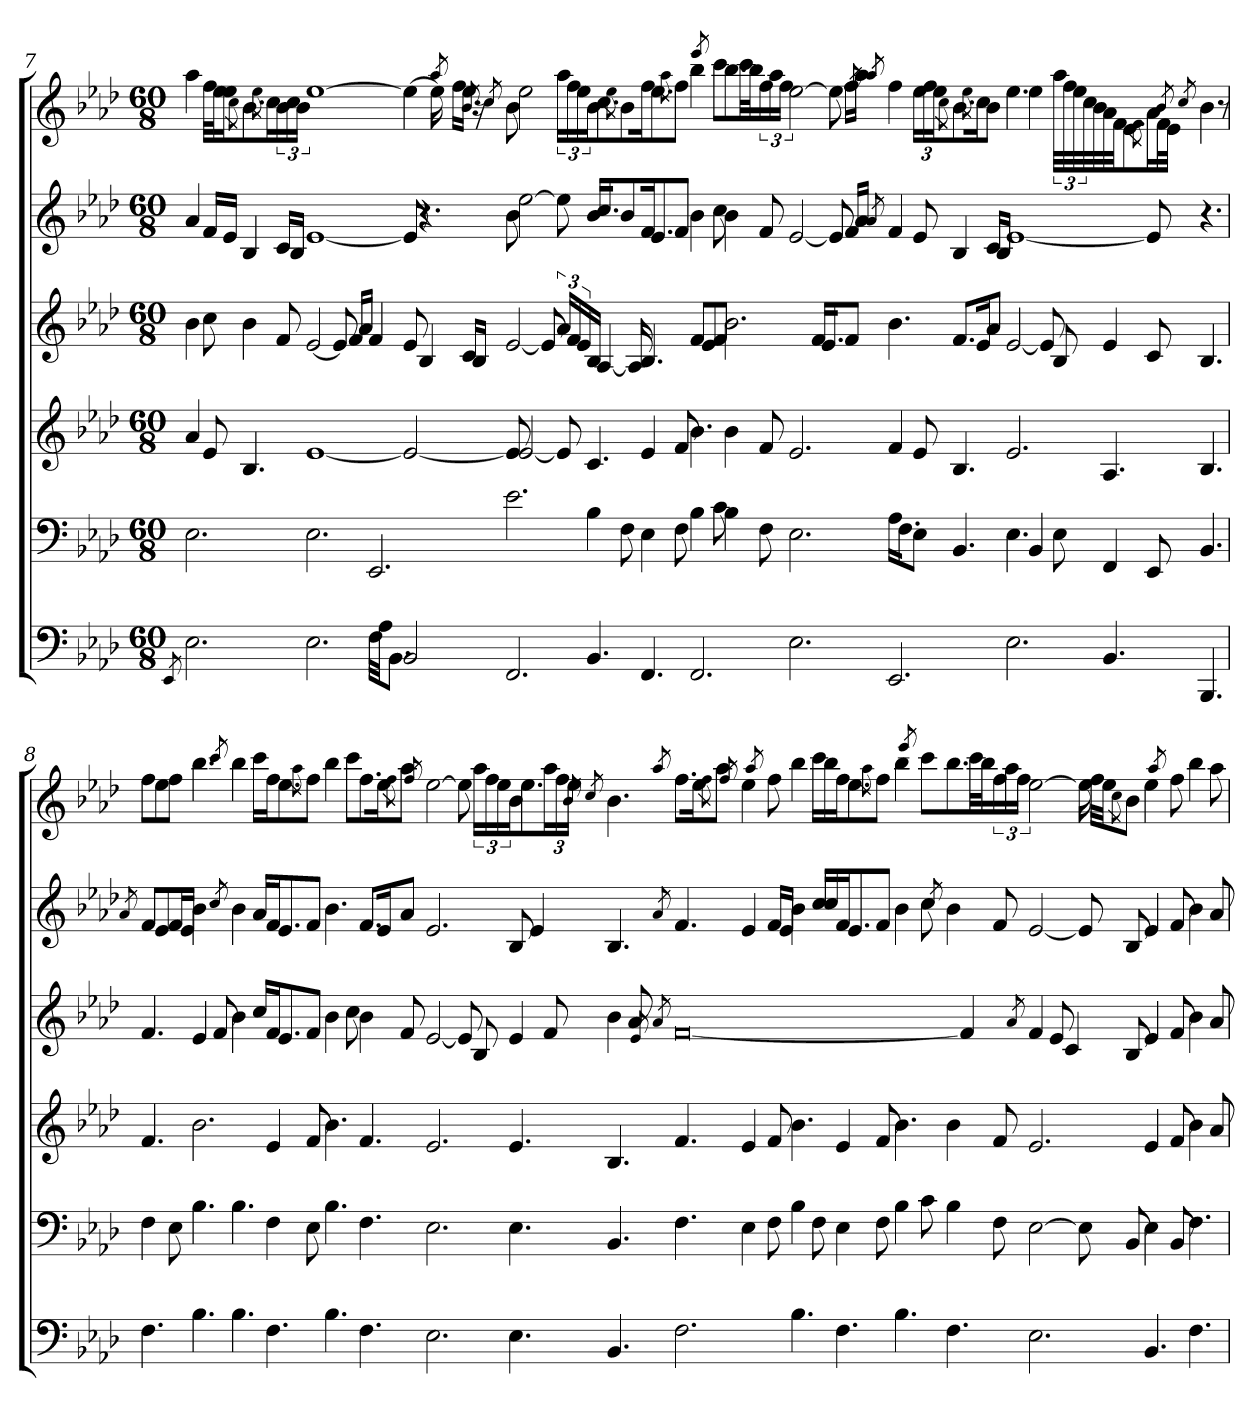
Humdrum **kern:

**kern	**kern	**kern	**kern	**kern	**kern
*part6	*part5	*part4	*part3	*part2	*part1
*staff6	*staff5	*staff4	*staff3	*staff2	*staff1
*clefF4	*clefF4	*clefG2	*clefG2	*clefG2	*clefG2
*k[b-e-a-d-]	*k[b-e-a-d-]	*k[b-e-a-d-]	*k[b-e-a-d-]	*k[b-e-a-d-]	*k[b-e-a-d-]
*M60/8	*M60/8	*M60/8	*M60/8	*M60/8	*M60/8
=7	=7	=7	=7	=7	=7
8qEE-	.	.	.	.	.
2.E-	2.E-	4a-	4b-	4a-	4aa-
.	.	8e-	8cc	16f/LL	32ff\LLL
.	.	.	.	.	32ee-\J
.	.	.	.	16e-/JJ	16ee-\J
.	.	.	.	.	8qcc\
.	.	4.B-	4b-	4B-	8.b-\
.	.	.	.	.	8qee-\
.	.	.	.	.	16cc\L
.	.	.	8f	16c/LL	24b-\
.	.	.	.	.	24cc\
.	.	.	.	16B-/JJ	.
.	.	.	.	.	24b-\JJ
2.E-	2.E-	[1e-	[2e-	[1e-	[1ee-
.	.	.	8e-]	.	.
.	.	.	16f/LL	.	.
.	.	.	16a-/JJ	.	.
32F\LLL	2.EE-	.	4f	.	.
32A-\JJ	.	.	.	.	.
8.BB-\J	.	.	.	.	.
2BB-	.	2e-_	8e-	8e-]	4ee-_
.	.	.	4B-	4.r	.
.	.	.	.	.	16ee-]
.	.	.	.	.	8qaa-
.	.	.	.	.	16ff\LL
.	.	.	16c/LL	.	16ee-\JJ
.	.	.	16B-/JJ	.	16r
.	.	.	.	.	8qb-
.	.	.	.	.	8qcc
2.FF	2.e-	8e-]	[2e-	8b-	8b-
.	.	[2e-	.	[2ee-	2ee-
.	.	.	8e-]	.	.
.	.	8e-]	24a-/LL	8ee-]	24aa-\LL
.	.	.	24f/	.	24ff\
.	.	.	24e-/	.	24ee-\
4.BB-	4B-	4.c	16B-/JJ	16b-/KL	16b-\J
.	.	.	[4A-	8.cc/	8.cc\
.	.	.	.	.	8qee-\
.	8F	.	.	8b-/	8b-\
.	.	.	16A-]	.	.
4.FF	4E-	4e-	4.B-	16f/K	16ff\K
.	.	.	.	8.e-/	8.ee-\
.	.	.	.	.	8qaa-\
.	8F	8f	.	8f/J	8ff\J
2.FF	4B-	4.b-	8f/L	4b-	4bb-
.	.	.	8e-/	.	.
.	.	.	.	.	8qeee-
.	8c	.	8f/J	8cc	8ccc\L
.	4B-	4b-	2.b-	4b-	8.bb-\
.	.	.	.	.	32ccc\LL
.	.	.	.	.	32bb-\J
.	8F	8f	.	8f	24ff\
.	.	.	.	.	24aa-\
.	.	.	.	.	24ff\JJ
2.E-	2.E-	2.e-	.	[2e-	[2ee-
.	.	.	16f/KL	.	.
.	.	.	8.e-/	.	.
.	.	.	.	8e-]	8ee-]
.	.	.	8f/J	16f/LL	16ff\LL
.	.	.	.	16a-/JJ	16aa-\JJ
.	.	.	.	.	8qff
.	.	.	.	8qa-	8qaa-
2.EE-	16A-\KL	4f	4.b-	4f	4ff
.	8.F\	.	.	.	.
.	8E-\J	8e-	.	8e-	24ee-\LL
.	.	.	.	.	24ff\
.	.	.	.	.	24ee-\J
.	.	.	.	.	8qcc\
.	4.BB-	4.B-	8.f/L	4B-	8.b-\
.	.	.	.	.	8qee-\
.	.	.	16e-/K	.	16cc\K
.	.	.	8a-/J	16c/LL	8b-\J
.	.	.	.	16B-/JJ	.
2.E-	4.E-	2.e-	[2e-	[1e-	4.ee-
.	4BB-	.	.	.	4ee-
.	.	.	8e-]	.	.
.	8E-	.	8B-	.	48aa-\LLL
.	.	.	.	.	48ff\
.	.	.	.	.	48ee-\
.	.	.	.	.	32cc\
.	.	.	.	.	32b-\
4.BB-	4FF	4.A-	4e-	.	32a-\
.	.	.	.	.	32f\JJ
.	.	.	.	.	8.e-\
.	.	.	.	.	8qf\
.	8EE-	.	8c	8e-]	16a-\L
.	.	.	.	.	32f\L
.	.	.	.	.	32e-\JJJ
.	.	.	.	.	8qb-
.	.	.	.	.	8qcc
4.BBB-	4.BB-	4.B-	4.B-	4.r	4b-
.	.	.	.	.	8r
=8	=8	=8	=8	=8	=8
.	.	.	.	8qa-	.
4.F	4F	4.f	4.f	8f/L	8ff\L
.	.	.	.	8e-/	8ee-\
.	8E-	.	.	16f/L	8ff\J
.	.	.	.	16e-/JJ	.
4.B-	4.B-	2.b-	4e-	4.b-	4.bb-
.	.	.	8f	.	.
.	.	.	.	8qcc	8qccc
4.B-	4.B-	.	4b-	4b-	4bb-
.	.	.	8cc/L	8a-/L	8ccc\L
4.F	4F	4e-	16f/K	16f/K	16ff\K
.	.	.	8.e-/	8.e-/	8.ee-\
.	.	.	.	.	8qaa-\
.	8E-	8f	8f/J	8f/J	8ff\J
4.B-	4.B-	4.b-	4b-	4.b-	4bb-
.	.	.	8cc	.	8ccc\L
4.F	4.F	4.f	4b-	8.f/L	8.ff\
.	.	.	.	16e-/K	16ee-\K
.	.	.	.	.	8qff\
.	.	.	8f	8a-/J	8aa-\J
.	.	.	.	.	8qff
2.E-	2.E-	2.e-	[2e-	2.e-	[2ee-
.	.	.	8e-]	.	8ee-]
.	.	.	8B-	.	24aa-\LL
.	.	.	.	.	24ff\
.	.	.	.	.	24ee-\
4.E-	4.E-	4.e-	4e-	8B-	16b-\J
.	.	.	.	.	8.ee-\
.	.	.	.	4e-	.
.	.	.	8f	.	24aa-\L
.	.	.	.	.	24ff\
.	.	.	.	.	24ee-\JJ
.	.	.	.	.	8qb-
.	.	.	.	.	8qcc
4.BB-	4.BB-	4.B-	4b-	4.B-	4.b-
.	.	.	8a-	.	.
.	.	.	8qe-	.	.
.	.	.	8qa-	8qa-	8qaa-
2.F	4.F	4.f	[0f	4.f	8.ff\L
.	.	.	.	.	16ee-\K
.	.	.	.	.	8qff\
.	.	.	.	.	8aa-\J
.	.	.	.	.	8qff
.	4E-	4e-	.	4e-	4ee-
.	.	.	.	.	8qaa-
.	8F	8f	.	16f/LL	8ff
.	.	.	.	16e-/JJ	.
4.B-	4B-	4.b-	.	4b-	4bb-
.	8F	.	.	16cc/LL	16ccc\LL
.	.	.	.	16cc/	16bb-\
4.F	4E-	4e-	.	16f/J	16ff\J
.	.	.	.	8.e-/	8.ee-\
.	.	.	.	.	8qaa-\
.	8F	8f	.	8f/J	8ff\J
4.B-	4B-	4.b-	.	4b-	4bb-
.	.	.	.	.	8qeee-
.	8c	.	.	8cc	8ccc\L
.	.	.	.	8qcc	.
4.F	4B-	4b-	.	4b-	8.bb-\
.	.	.	4f]	.	.
.	.	.	.	.	32ccc\LL
.	.	.	.	.	32bb-\J
.	8F	8f	.	8f	24ff\
.	.	.	.	.	24aa-\
.	.	.	.	.	24ff\JJ
.	.	.	8qa-	.	.
2.E-	[2E-	2.e-	4f	[2e-	[2ee-
.	.	.	8e-	.	.
.	.	.	4c	.	.
.	8E-]	.	.	8e-]	16ee-]
.	.	.	.	.	32ff\LLL
.	.	.	.	.	32ee-\JJ
.	.	.	.	.	8qcc\
.	8BB-	.	8B-	8B-	8b-\J
4.BB-	4E-	4e-	4e-	4e-	4ee-
.	.	.	.	.	8qaa-
.	8BB-	8f	8f	8f	8ff
4.F	4.F	4b-	4b-	4b-	4bb-
.	.	8a-	8a-	8a-	8aa-
=	=	=	=	=	=
*-	*-	*-	*-	*-	*-
